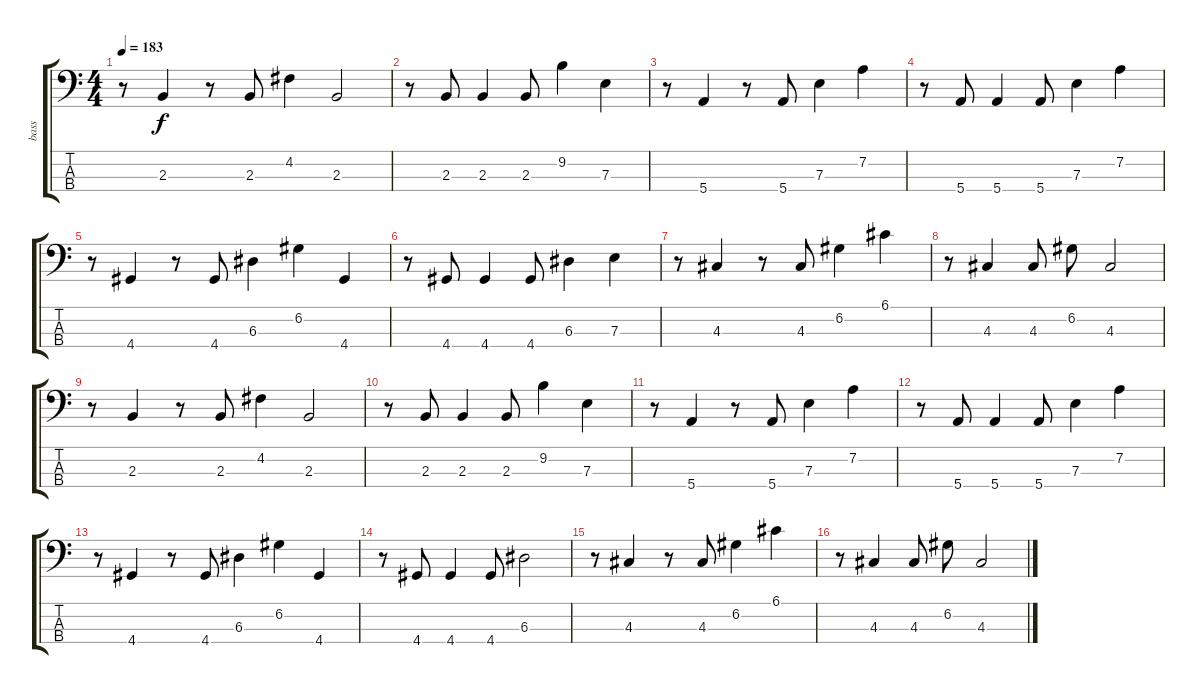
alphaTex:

\track ("bass" "bass") {instrument electricbassfinger}
\staff {score tabs}
\tuning (G2 D2 A1 E1) {hide}
\ts (4 4)
\tempo 183
\clef f4
\ks c
r.8{dy f} 2.3.4 r.8 2.3.8 4.2.4 2.3.2 |
r.8 2.3.8 2.3.4 2.3.8 9.2.4 7.3.4 |
r.8 5.4.4 r.8 5.4.8 7.3.4 7.2.4 |
r.8 5.4.8 5.4.4 5.4.8 7.3.4 7.2.4 |
r.8 4.4.4 r.8 4.4.8 6.3.4 6.2.4 4.4.4 |
r.8 4.4.8 4.4.4 4.4.8 6.3.4 7.3.4 |
r.8 4.3.4 r.8 4.3.8 6.2.4 6.1.4 |
r.8 4.3.4 4.3.8 6.2.8 4.3.2 |
r.8 2.3.4 r.8 2.3.8 4.2.4 2.3.2 |
r.8 2.3.8 2.3.4 2.3.8 9.2.4 7.3.4 |
r.8 5.4.4 r.8 5.4.8 7.3.4 7.2.4 |
r.8 5.4.8 5.4.4 5.4.8 7.3.4 7.2.4 |
r.8 4.4.4 r.8 4.4.8 6.3.4 6.2.4 4.4.4 |
r.8 4.4.8 4.4.4 4.4.8 6.3.2 |
r.8 4.3.4 r.8 4.3.8 6.2.4 6.1.4 |
r.8 4.3.4 4.3.8 6.2.8 4.3.2
